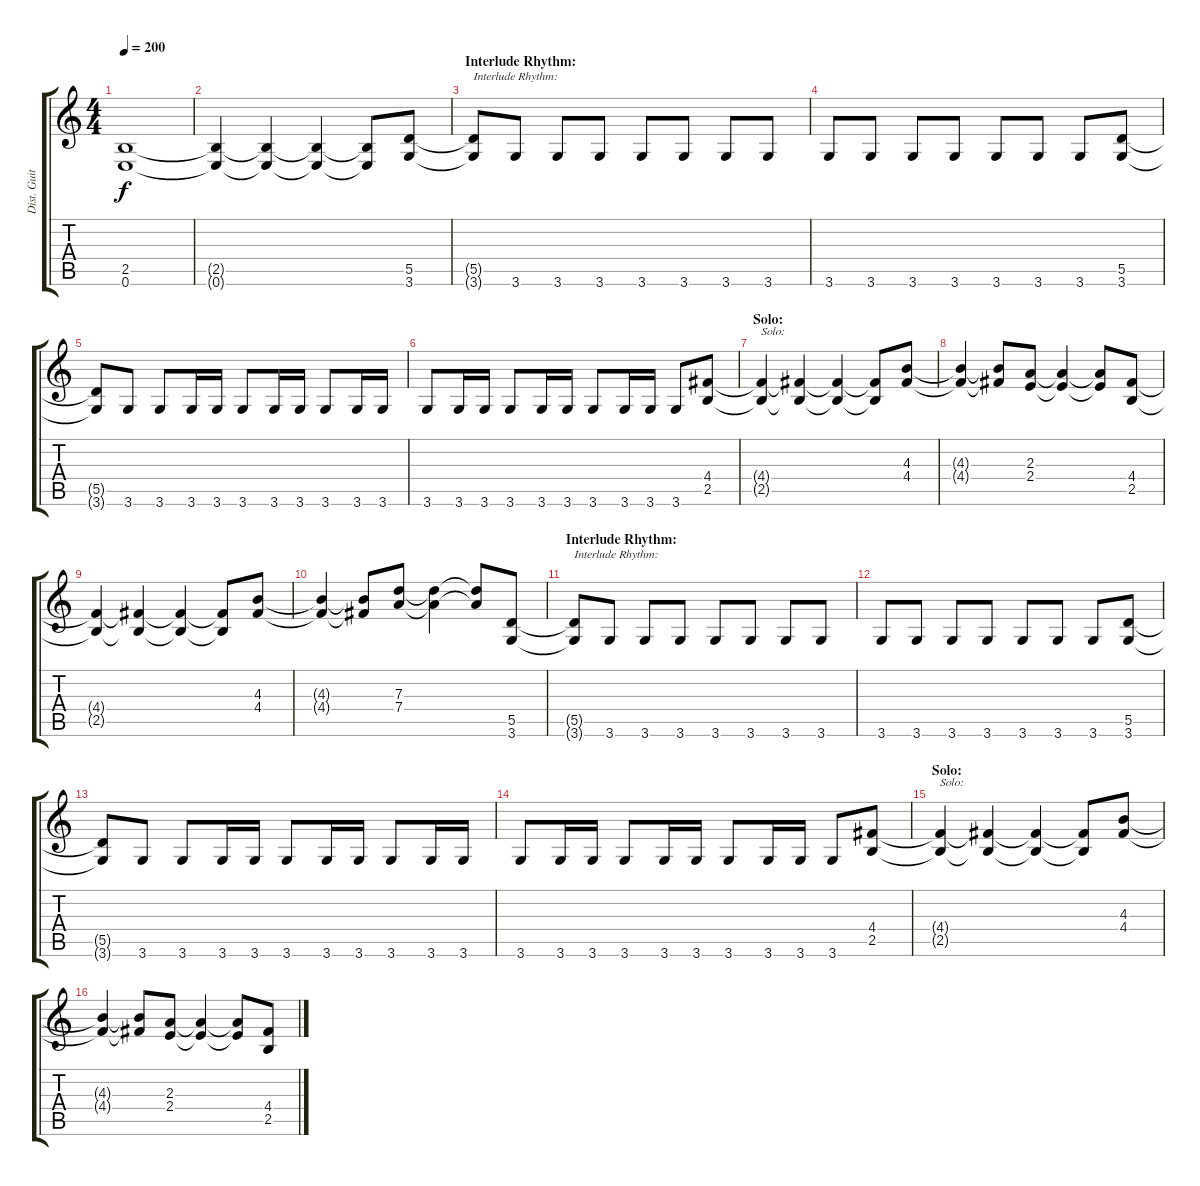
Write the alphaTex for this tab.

\track ("Dist. Guitar 1" "Dist. Guit") {instrument distortionguitar}
\staff {score tabs}
\tuning (E4 B3 G3 D3 A2 E2) {hide}
\ts (4 4)
\tempo 200
\clef g2
\ks c
(2.5{t} 0.6{t}).1{dy f} |
(2.5{t} 0.6{t}).4 (2.5{t} 0.6{t}).4 (2.5{t} 0.6{t}).4 (2.5{t} 0.6{t}).8 (5.5 3.6).8 |
\section ("" "Interlude Rhythm:")
(5.5{t} 3.6{t}).8{txt "Interlude Rhythm:"} 3.6.8 3.6.8 3.6.8 3.6.8 3.6.8 3.6.8 3.6.8 |
3.6.8 3.6.8 3.6.8 3.6.8 3.6.8 3.6.8 3.6.8 (5.5 3.6).8 |
(5.5{t} 3.6{t}).8 3.6.8 3.6.8 3.6.16 3.6.16 3.6.8 3.6.16 3.6.16 3.6.8 3.6.16 3.6.16 |
3.6.8 3.6.16 3.6.16 3.6.8 3.6.16 3.6.16 3.6.8 3.6.16 3.6.16 3.6.8 (4.4 2.5).8 |
\section ("" "Solo:")
(4.4{t} 2.5{t}).4{txt "Solo:"} (4.4{t} 2.5{t}).4 (4.4{t} 2.5{t}).4 (4.4{t} 2.5{t}).8 (4.3 4.4).8 |
(4.3{t} 4.4{t}).4 (4.3{t} 4.4{t}).8 (2.3 2.4).8 (2.3{t} 2.4{t}).4 (2.3{t} 2.4{t}).8 (4.4 2.5).8 |
(4.4{t} 2.5{t}).4 (4.4{t} 2.5{t}).4 (4.4{t} 2.5{t}).4 (4.4{t} 2.5{t}).8 (4.3 4.4).8 |
(4.3{t} 4.4{t}).4 (4.3{t} 4.4{t}).8 (7.3 7.4).8 (7.3{t} 7.4{t}).4 (7.3{t} 7.4{t}).8 (5.5 3.6).8 |
\section ("" "Interlude Rhythm:")
(5.5{t} 3.6{t}).8{txt "Interlude Rhythm:"} 3.6.8 3.6.8 3.6.8 3.6.8 3.6.8 3.6.8 3.6.8 |
3.6.8 3.6.8 3.6.8 3.6.8 3.6.8 3.6.8 3.6.8 (5.5 3.6).8 |
(5.5{t} 3.6{t}).8 3.6.8 3.6.8 3.6.16 3.6.16 3.6.8 3.6.16 3.6.16 3.6.8 3.6.16 3.6.16 |
3.6.8 3.6.16 3.6.16 3.6.8 3.6.16 3.6.16 3.6.8 3.6.16 3.6.16 3.6.8 (4.4 2.5).8 |
\section ("" "Solo:")
(4.4{t} 2.5{t}).4{txt "Solo:"} (4.4{t} 2.5{t}).4 (4.4{t} 2.5{t}).4 (4.4{t} 2.5{t}).8 (4.3 4.4).8 |
(4.3{t} 4.4{t}).4 (4.3{t} 4.4{t}).8 (2.3 2.4).8 (2.3{t} 2.4{t}).4 (2.3{t} 2.4{t}).8 (4.4 2.5).8
